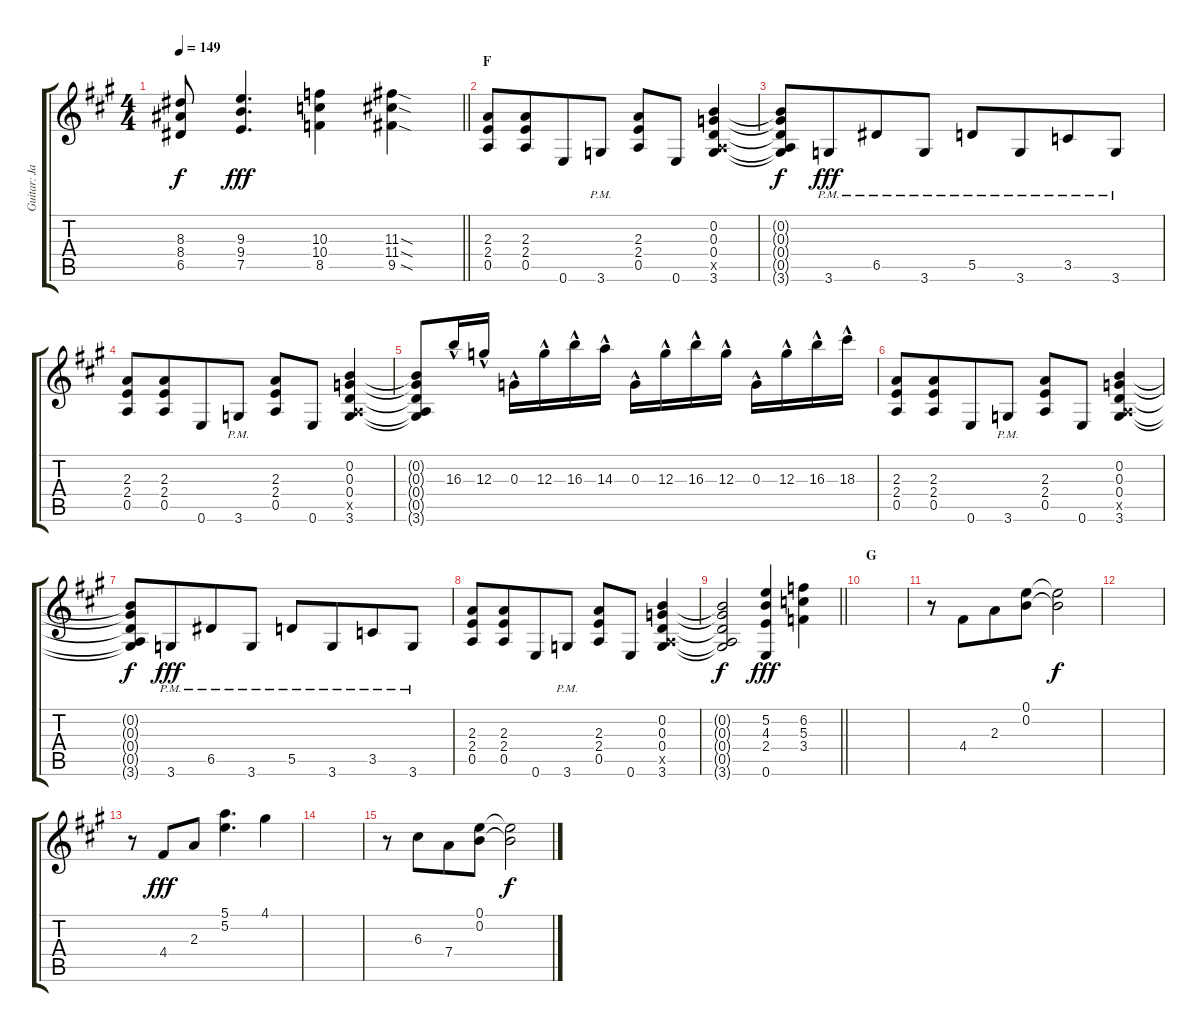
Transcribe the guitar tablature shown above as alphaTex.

\track ("Guitar: Jake" "Guitar: Ja") {instrument overdrivenguitar}
\staff {score tabs}
\tuning (E4 B3 G3 D3 A2 E2) {hide}
\ts (4 4)
\tempo 149
\clef g2
\barLineRight lightlight
\ks a
(8.3{t} 8.4{t} 6.5{t}).8{dy f} (9.3 9.4 7.5).4{d dy fff} (10.3 10.4 8.5).4 (11.3{sod} 11.4{sod} 9.5{sod}).4 |
\section ("" "F")
(2.3 2.4 0.5).8 (2.3 2.4 0.5).8{beam merge} 0.6.8 3.6{pm}.8 (2.3 2.4 0.5).8 0.6.8 (0.2 0.3 0.4 0.5{x} 3.6).4 |
(0.2{t} 0.3{t} 0.4{t} 0.5{t} 3.6{t}).8{dy f} 3.6{pm}.8{dy fff beam merge} 6.5{pm}.8 3.6{pm}.8 5.5{pm}.8 3.6{pm}.8{beam merge} 3.5{pm}.8 3.6{pm}.8 |
(2.3 2.4 0.5).8 (2.3 2.4 0.5).8{beam merge} 0.6.8 3.6{pm}.8 (2.3 2.4 0.5).8 0.6.8 (0.2 0.3 0.4 0.5{x} 3.6).4 |
(0.2{t} 0.3{t} 0.4{t} 0.5{t} 3.6{t}).8 16.3{hac}.16 12.3{hac}.16 0.3{hac}.16 12.3{hac}.16 16.3{hac}.16 14.3{hac}.16 0.3{hac}.16 12.3{hac}.16 16.3{hac}.16 12.3{hac}.16 0.3{hac}.16 12.3{hac}.16 16.3{hac}.16 18.3{hac}.16 |
(2.3 2.4 0.5).8 (2.3 2.4 0.5).8{beam merge} 0.6.8 3.6{pm}.8 (2.3 2.4 0.5).8 0.6.8 (0.2 0.3 0.4 0.5{x} 3.6).4 |
(0.2{t} 0.3{t} 0.4{t} 0.5{t} 3.6{t}).8{dy f} 3.6{pm}.8{dy fff beam merge} 6.5{pm}.8 3.6{pm}.8 5.5{pm}.8 3.6{pm}.8{beam merge} 3.5{pm}.8 3.6{pm}.8 |
(2.3 2.4 0.5).8 (2.3 2.4 0.5).8{beam merge} 0.6.8 3.6{pm}.8 (2.3 2.4 0.5).8 0.6.8 (0.2 0.3 0.4 0.5{x} 3.6).4 |
\barLineRight lightlight
(0.2{t} 0.3{t} 0.4{t} 0.5{t} 3.6{t}).2{dy f} (5.2 4.3 2.4 0.6).4{dy fff} (6.2 5.3 3.4).4 |
\section ("" "G")
|
r.8 4.4.8{beam merge} 2.3.8 (0.1 0.2).8 (0.1{t} 0.2{t}).2{dy f} |
|
r.8 4.4.8{dy fff beam merge} 2.3.8 (5.1 5.2).4{d} 4.1.4 |
|
r.8 6.3.8{beam merge} 7.4.8 (0.1 0.2).8 (0.1{t} 0.2{t}).2{dy f}
